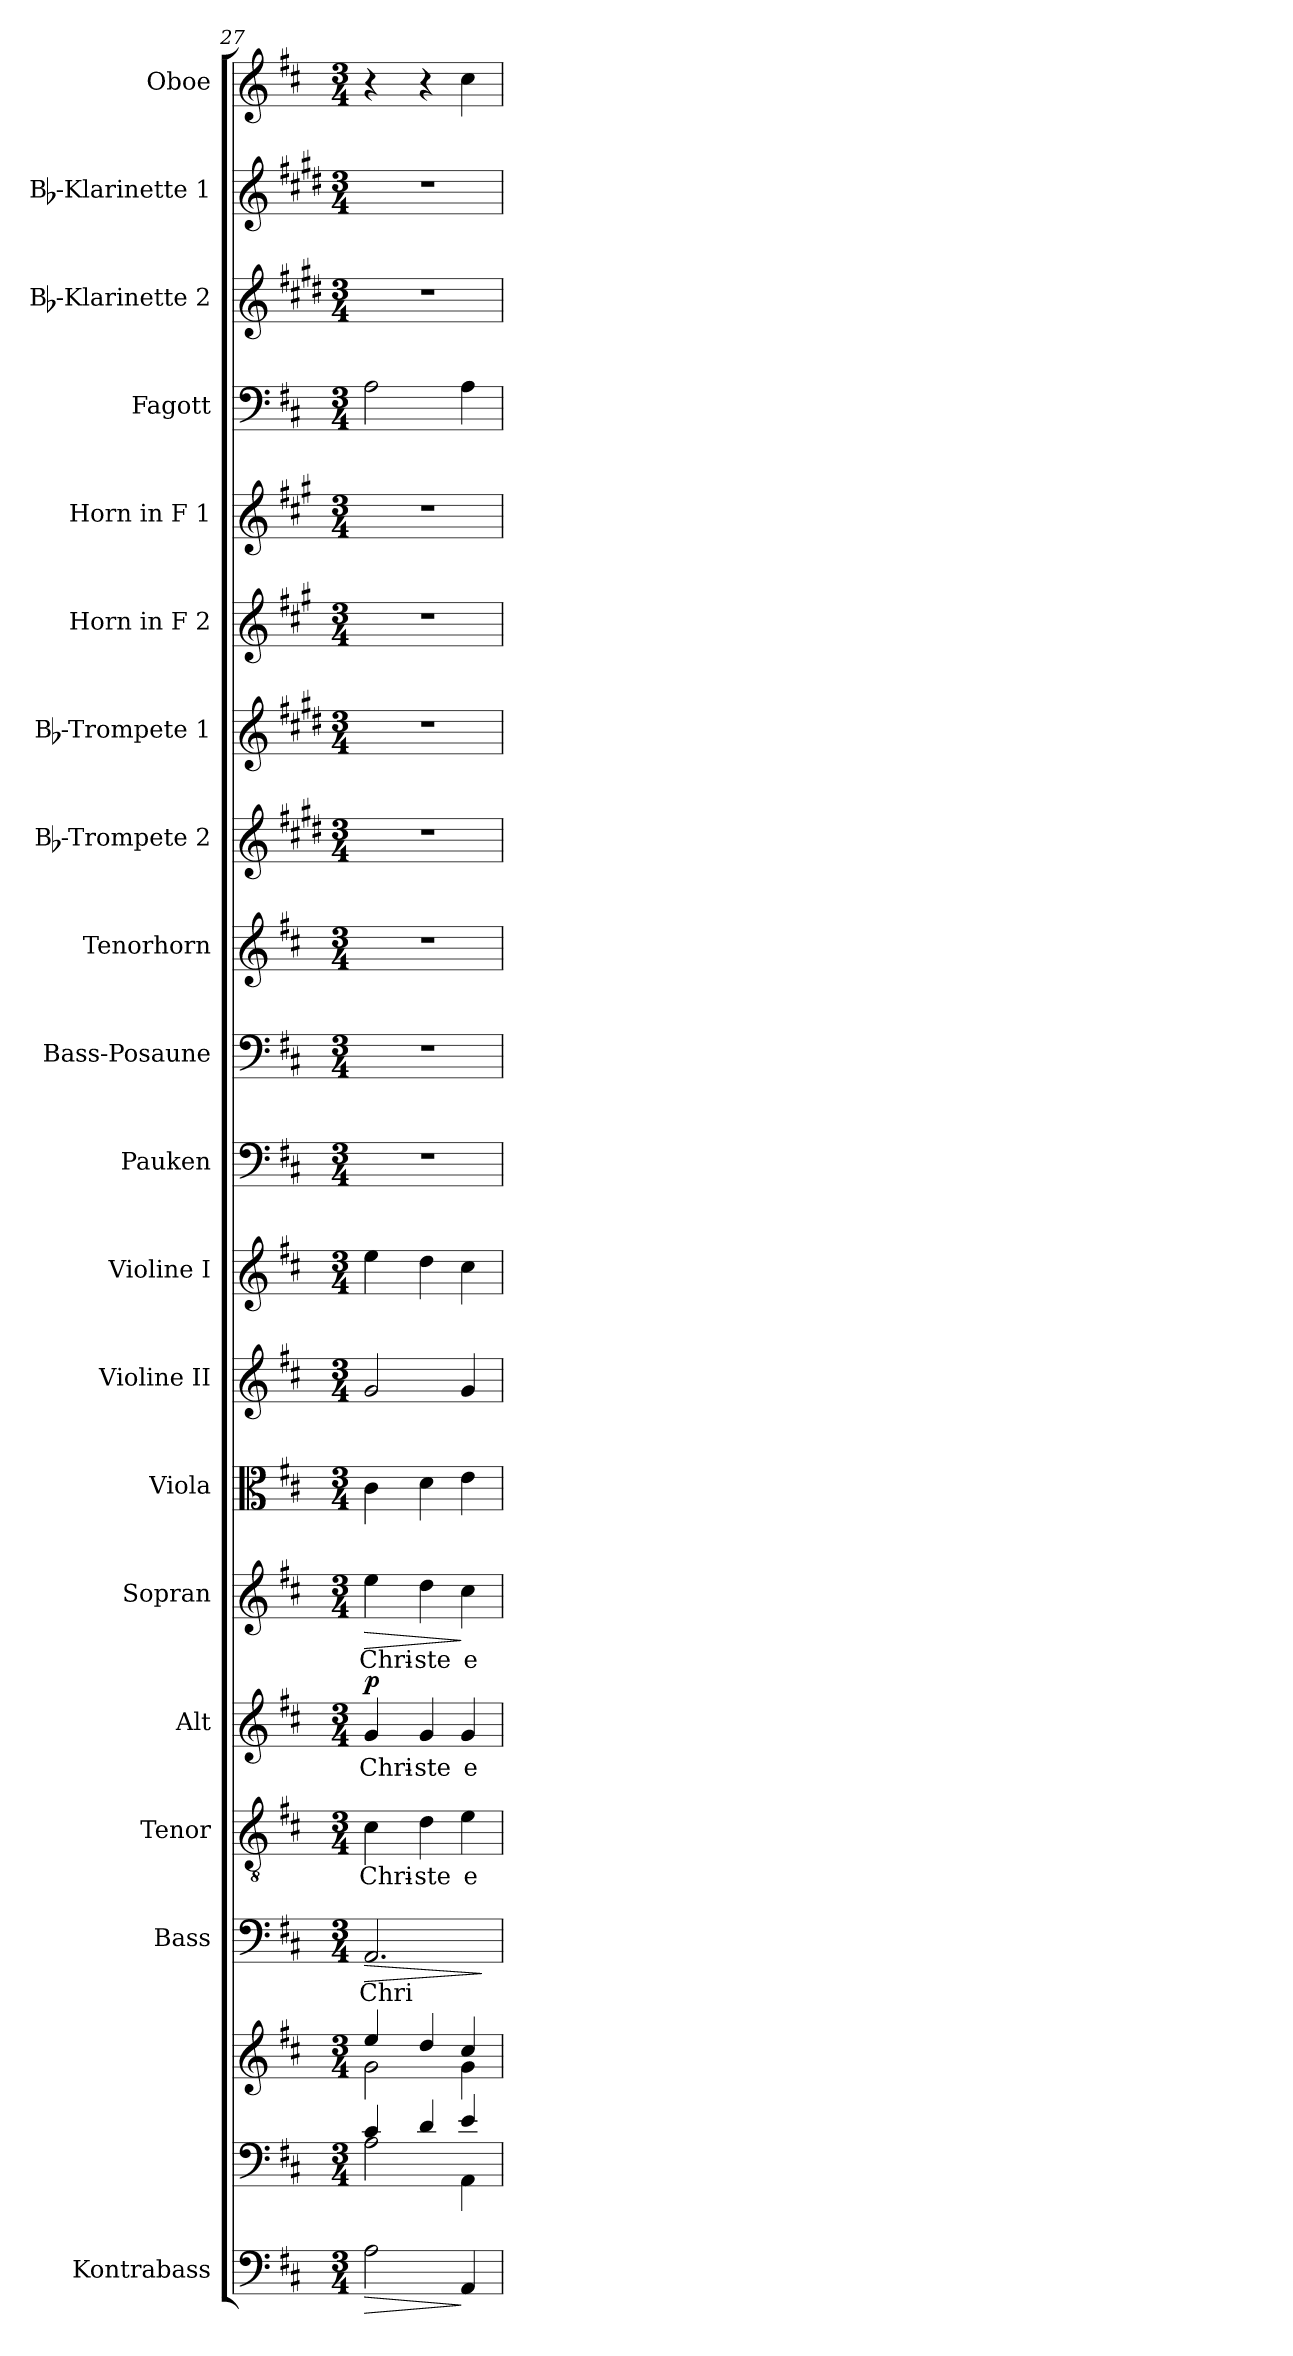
**kern	**dynam	**kern	**kern	**kern	**text	**dynam	**kern	**text	**kern	**text	**dynam	**kern	**text	**dynam	**kern	**kern	**kern	**kern	**kern	**kern	**kern	**kern	**kern	**kern	**kern	**kern	**kern	**kern
*part20	*part20	*part19	*part19	*part18	*part18	*part18	*part17	*part17	*part16	*part16	*part16	*part15	*part15	*part15	*part14	*part13	*part12	*part11	*part10	*part9	*part8	*part7	*part6	*part5	*part4	*part3	*part2	*part1
*staff21	*staff21	*staff20	*staff19	*staff18	*staff18	*staff18	*staff17	*staff17	*staff16	*staff16	*staff16	*staff15	*staff15	*staff15	*staff14	*staff13	*staff12	*staff11	*staff10	*staff9	*staff8	*staff7	*staff6	*staff5	*staff4	*staff3	*staff2	*staff1
*I"Kontrabass	*	*	*	*I"Bass	*	*	*I"Tenor	*	*I"Alt	*	*	*I"Sopran	*	*	*I"Viola	*I"Violine II	*I"Violine I	*I"Pauken	*I"Bass-Posaune	*I"Tenorhorn	*I"Bb-Trompete 2	*I"Bb-Trompete 1	*I"Horn in F 2	*I"Horn in F 1	*I"Fagott	*I"Bb-Klarinette 2	*I"Bb-Klarinette 1	*I"Oboe
*I'Kb.	*	*	*	*I'B.	*	*	*I'T.	*	*I'A.	*	*	*I'S.	*	*	*I'Vla.	*I'Vl. II	*I'Vl. I	*I'Pk.	*I'B. Pos.	*I'T. Hrn.	*I'Bb Trp. 2	*I'Bb Trp. 1	*	*	*I'Fg.	*I'Bb Kl. 2	*I'Bb Kl. 1	*I'Ob.
*clefF4	*	*clefF4	*clefG2	*clefF4	*	*	*clefGv2	*	*clefG2	*	*	*clefG2	*	*	*clefC3	*clefG2	*clefG2	*clefF4	*clefF4	*clefG2	*clefG2	*clefG2	*clefG2	*clefG2	*clefF4	*clefG2	*clefG2	*clefG2
*ITrd7c12	*	*	*	*	*	*	*	*	*	*	*	*	*	*	*	*	*	*	*	*ITrd8c14	*ITrd1c2	*ITrd1c2	*ITrd4c7	*ITrd4c7	*	*ITrd1c2	*ITrd1c2	*
*k[f#c#]	*	*k[f#c#]	*k[f#c#]	*k[f#c#]	*	*	*k[f#c#]	*	*k[f#c#]	*	*	*k[f#c#]	*	*	*k[f#c#]	*k[f#c#]	*k[f#c#]	*k[f#c#]	*k[f#c#]	*k[f#c#]	*k[f#c#]	*k[f#c#]	*k[f#c#]	*k[f#c#]	*k[f#c#]	*k[f#c#]	*k[f#c#]	*k[f#c#]
*D:	*	*D:	*D:	*D:	*	*	*D:	*	*D:	*	*	*D:	*	*	*D:	*D:	*D:	*D:	*D:	*D:	*D:	*D:	*D:	*D:	*D:	*D:	*D:	*D:
*M3/4	*	*M3/4	*M3/4	*M3/4	*	*	*M3/4	*	*M3/4	*	*	*M3/4	*	*	*M3/4	*M3/4	*M3/4	*M3/4	*M3/4	*M3/4	*M3/4	*M3/4	*M3/4	*M3/4	*M3/4	*M3/4	*M3/4	*M3/4
=27	=27	=27	=27	=27	=27	=27	=27	=27	=27	=27	=27	=27	=27	=27	=27	=27	=27	=27	=27	=27	=27	=27	=27	=27	=27	=27	=27	=27
!	!LO:HP:b	!	!	!	!LO:LY:b	!LO:HP:b	!	!LO:LY:b	!	!LO:LY:b	!LO:DY:a	!	!LO:LY:b	!LO:HP:b	!	!	!	!	!	!	!	!	!	!	!	!	!	!
*	*	*^	*^	*	*	*	*	*	*	*	*	*	*	*	*	*	*	*	*	*	*	*	*	*	*	*	*	*
2AA\	>	4c#/	2A\	4ee/	2g\	2.AA/	Chri-	>	4c#\	Chri-	4g/	Chri-	p	4ee\	Chri-	>	4c#\	2g/	4ee\	2.r	2.r	2.r	2.r	2.r	2.r	2.r	2A\	2.r	2.r	4r
!	!	!	!	!	!	!	!	!	!	!LO:LY:b	!	!LO:LY:b	!	!	!LO:LY:b	!	!	!	!	!	!	!	!	!	!	!	!	!	!	!
.	.	4d/	.	4dd/	.	.	.	.	4d\	-ste	4g/	-ste	.	4dd\	-ste	.	4d\	.	4dd\	.	.	.	.	.	.	.	.	.	.	4r
!	!	!	!	!	!	!	!	!	!	!LO:LY:b	!	!LO:LY:b	!	!	!LO:LY:b	!	!	!	!	!	!	!	!	!	!	!	!	!	!	!
4AAA/	]	4e/	4AA\	4cc#/	4g\	.	.	.	4e\	e-	4g/	e-	.	4cc#\	e-	]	4e\	4g/	4cc#\	.	.	.	.	.	.	.	4A\	.	.	4cc#\
*	*	*v	*v	*	*	*	*	*	*	*	*	*	*	*	*	*	*	*	*	*	*	*	*	*	*	*	*	*	*	*
*	*	*	*v	*v	*	*	*	*	*	*	*	*	*	*	*	*	*	*	*	*	*	*	*	*	*	*	*	*	*
.	.	.	.	.	.	]	.	.	.	.	.	.	.	.	.	.	.	.	.	.	.	.	.	.	.	.	.	.
=	=	=	=	=	=	=	=	=	=	=	=	=	=	=	=	=	=	=	=	=	=	=	=	=	=	=	=	=
*-	*-	*-	*-	*-	*-	*-	*-	*-	*-	*-	*-	*-	*-	*-	*-	*-	*-	*-	*-	*-	*-	*-	*-	*-	*-	*-	*-	*-
